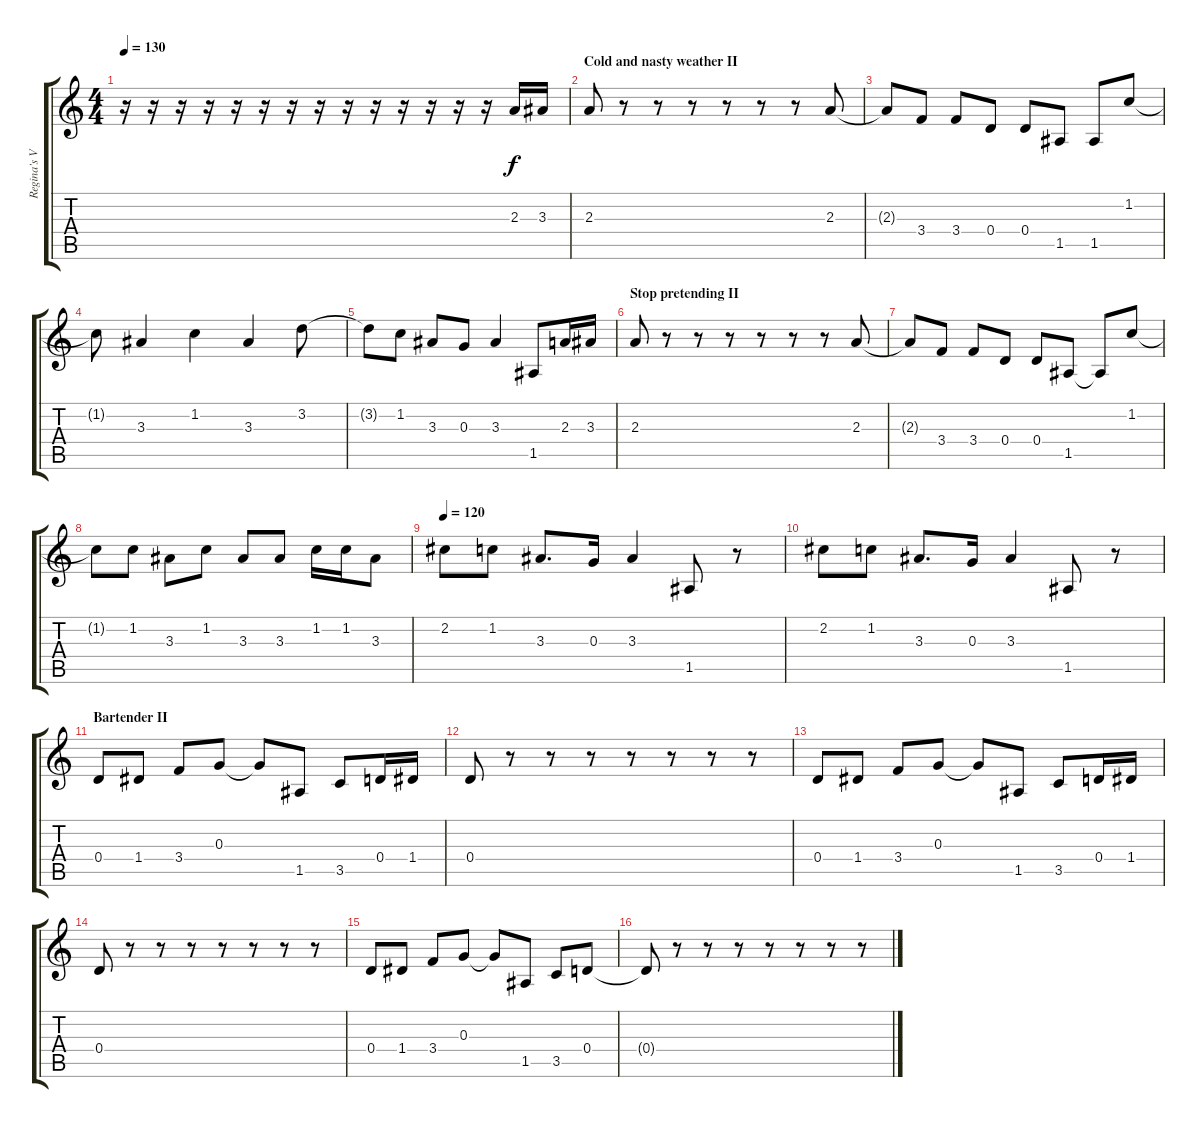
\track ("Regina's Voice" "Regina's V") {instrument distortionguitar}
\staff {score tabs}
\tuning (E4 B3 G3 D3 A2 E2) {hide}
\ts (4 4)
\tempo 130
\clef g2
\ks c
r.16{dy f} r.16 r.16 r.16 r.16 r.16 r.16 r.16 r.16 r.16 r.16 r.16 r.16 r.16 2.3.16 3.3.16 |
\section ("" "Cold and nasty weather II")
2.3.8 r.8 r.8 r.8 r.8 r.8 r.8 2.3.8 |
2.3{t}.8 3.4.8 3.4.8 0.4.8 0.4.8 1.5.8 1.5.8 1.2.8 |
1.2{t}.8 3.3.4 1.2.4 3.3.4 3.2.8 |
3.2{t}.8 1.2.8 3.3.8 0.3.8 3.3.4 1.5.8 2.3.16 3.3.16 |
\section ("" "Stop pretending II")
2.3.8 r.8 r.8 r.8 r.8 r.8 r.8 2.3.8 |
2.3{t}.8 3.4.8 3.4.8 0.4.8 0.4.8 1.5.8 1.5{t}.8 1.2.8 |
1.2{t}.8 1.2.8 3.3.8 1.2.8 3.3.8 3.3.8 1.2.16 1.2.16 3.3.8 |
\tempo 120
2.2.8 1.2.8 3.3.8{d} 0.3.16 3.3.4 1.5.8 r.8 |
2.2.8 1.2.8 3.3.8{d} 0.3.16 3.3.4 1.5.8 r.8 |
\section ("" "Bartender II")
0.4.8 1.4.8 3.4.8 0.3.8 0.3{t}.8 1.5.8 3.5.8 0.4.16 1.4.16 |
0.4.8 r.8 r.8 r.8 r.8 r.8 r.8 r.8 |
0.4.8 1.4.8 3.4.8 0.3.8 0.3{t}.8 1.5.8 3.5.8 0.4.16 1.4.16 |
0.4.8 r.8 r.8 r.8 r.8 r.8 r.8 r.8 |
0.4.8 1.4.8 3.4.8 0.3.8 0.3{t}.8 1.5.8 3.5.8 0.4.8 |
0.4{t}.8 r.8 r.8 r.8 r.8 r.8 r.8 r.8
